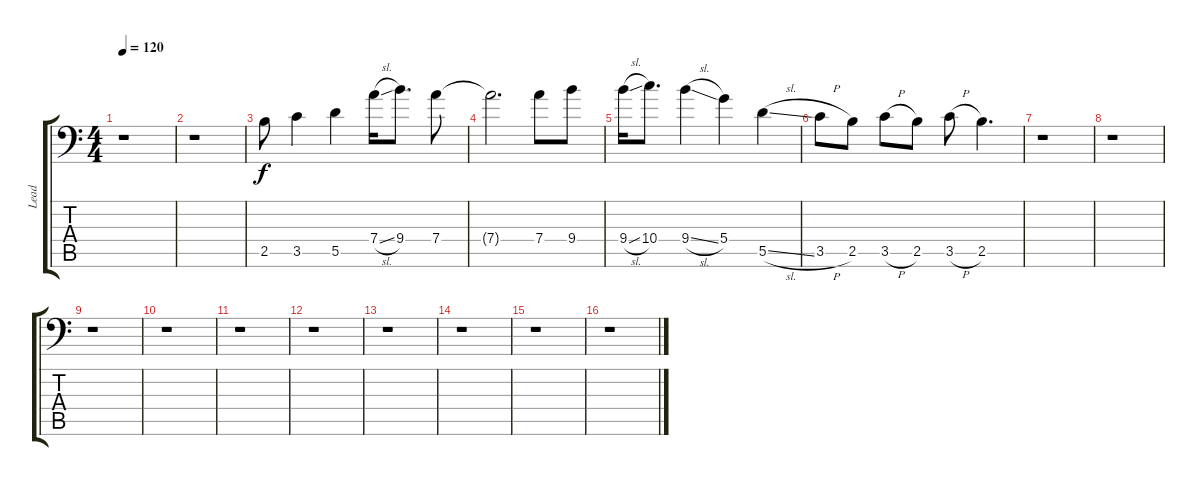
\track ("Lead" "Lead") {instrument overdrivenguitar}
\staff {score tabs}
\tuning (E4 B3 G3 D3 A2 E1) {hide}
\ts (4 4)
\tempo 120
\clef f4
\ks c
r.1{dy f} |
r.1 |
2.5.8 3.5.4 5.5.4 7.4{sl}.16 9.4.8{d} 7.4.8 |
7.4{t}.2{d} 7.4.8 9.4.8 |
9.4{sl}.16 10.4.8{d} 9.4{sl}.4 5.4.4 5.5{sl}.4 |
3.5{h}.8 2.5.8 3.5{h}.8 2.5.8 3.5{h}.8 2.5.4{d} |
r.1 |
r.1 |
r.1 |
r.1 |
r.1 |
r.1 |
r.1 |
r.1 |
r.1 |
r.1
